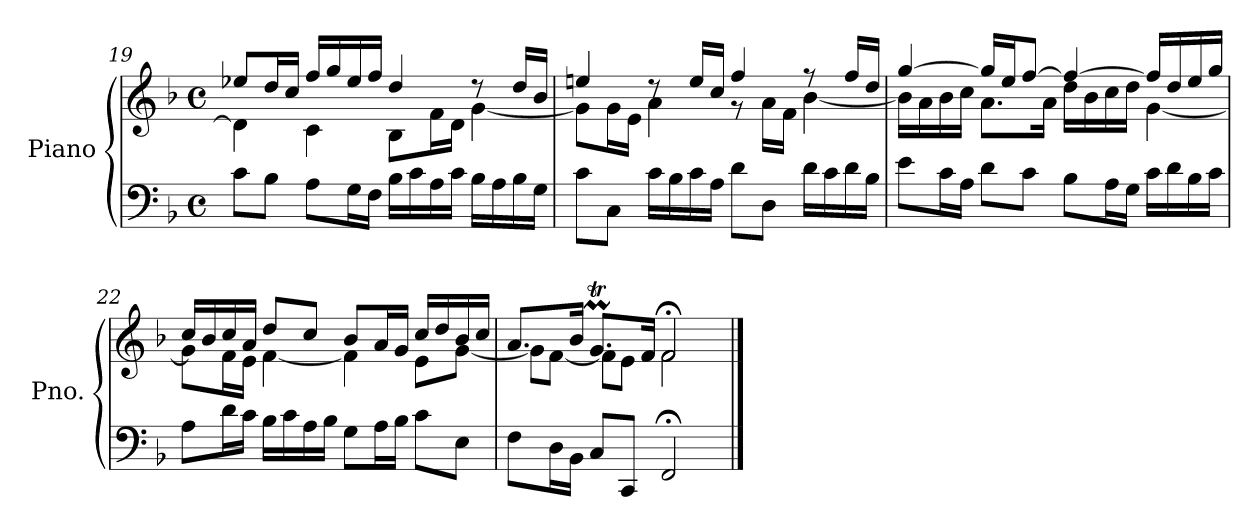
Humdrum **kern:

**kern	**kern
*part1	*part1
*staff2	*staff1
*I"Piano	*
*I'Pno.	*
!!LO:LB:g=z
*clefF4	*clefG2
*k[b-]	*k[b-]
*M4/4	*M4/4
*met(c)	*met(c)
=19	=19
*	*^
8c\L	8ee-X/L	4d\]
8B-\J	16dd/L	.
.	16cc/JJ	.
8A\L	16ff/LL	4c\
.	16gg/	.
16G\L	16ee-/	.
16F\JJ	16ff/JJ	.
16B-\LL	4dd/	8B-\L
16c\	.	.
16A\	.	16f\L
16c\JJ	.	16d\JJ
16B-\LL	8rdd	[4g\
16A\	.	.
16B-\	16dd/LL	.
16G\JJ	16b-/JJ	.
=20	=20	=20
8c\L	4een/	8g\L]
8C\J	.	16g\L
.	.	16e\JJ
16c\LL	8rdd	4a\
16B-\	.	.
16c\	16ee/LL	.
16A\JJ	16cc/JJ	.
8d\L	4ff/	8r
8D\J	.	16a\LL
.	.	16f\JJ
16d\LL	8rff	[4b-\
16c\	.	.
16d\	16ff/LL	.
16B-\JJ	16dd/JJ	.
!!LO:LB:g=z	!!
=21	=21	=21
8e\L	[4gg/	16b-\LL]
.	.	16a\
16c\L	.	16b-\
16A\JJ	.	16cc\JJ
8d\L	16gg/LL]	8.a\L
.	16ee/J	.
8c\J	[8ff/J	.
.	.	16a\Jk
8B-\L	4ff/_	16dd\LL
.	.	16b-\
16A\L	.	16cc\
16G\JJ	.	16dd\JJ
16c\LL	16ff/LL]	[4g\
16d\	16dd/	.
16B-\	16ee/	.
16c\JJ	16gg/JJ	.
=22	=22	=22
8A\L	16cc/LL	8g\L]
.	16b-/	.
16d\L	16cc/	16f\L
16c\JJ	16a/JJ	16e\JJ
16B-\LL	8dd/L	[4f\
16c\	.	.
16A\	8cc/J	.
16B-\JJ	.	.
8G\L	8b-/L	4f\]
16A\L	16a/L	.
16B-\JJ	16g/JJ	.
8c\L	16cc/LL	8e\L
.	16dd/	.
8E\J	16b-/	[8g\J
.	16cc/JJ	.
=23	=23	=23
8F\L	8.a/L	8g\L]
16D\L	.	[8f\J
16BB-\JJ	16b-/Jk	.
8C/L	8.gTM/L	8f\L]
8CC/J	.	8e\J
.	16f/Jk	.
2FF;</	2f;</	2f\
*	*v	*v
==	==
*-	*-
